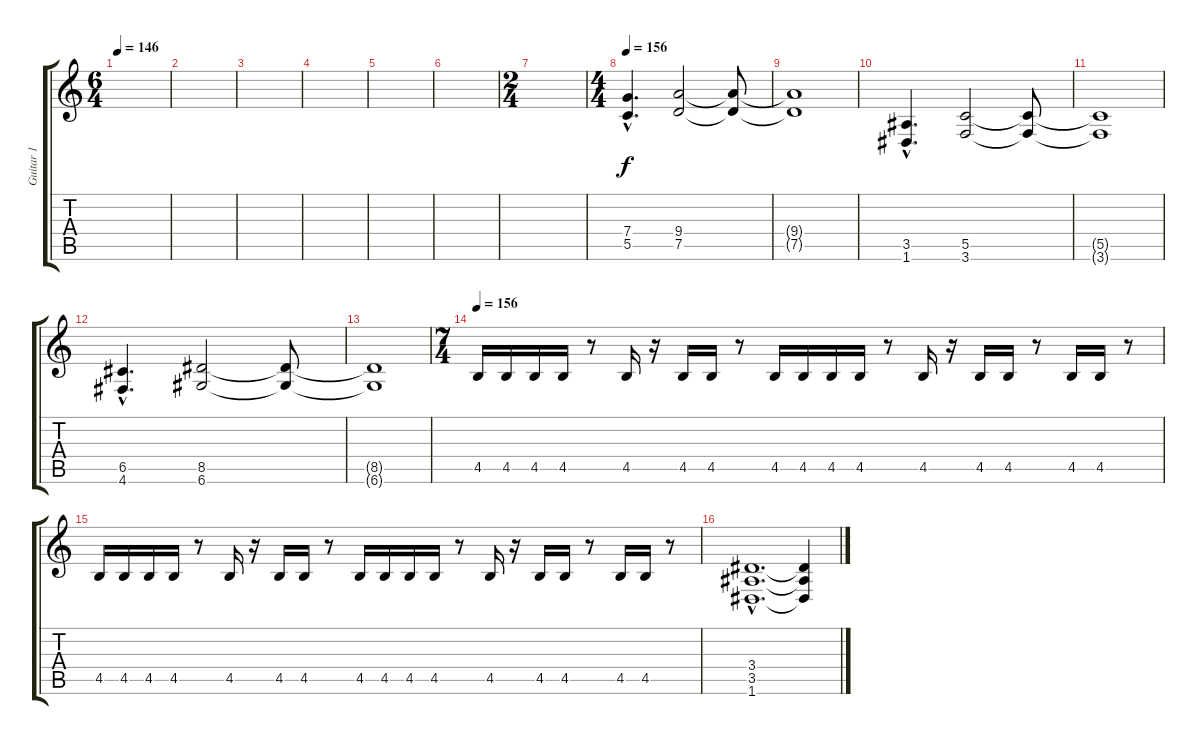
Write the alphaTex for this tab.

\track ("Guitar 1" "Guitar 1") {instrument acousticguitarsteel}
\staff {score tabs}
\tuning (D4 A3 F3 C3 G2 D2) {hide}
\ts (6 4)
\tempo 146
\clef g2
\ks c
|
|
|
|
|
|
\ts (2 4)
|
\ts (4 4)
\tempo 156
(7.4{hac} 5.5{hac}).4{d volume 16 instrument distortionguitar} (9.4 7.5).2 (9.4{t} 7.5{t}).8 |
(9.4{t} 7.5{t}).1 |
(3.5{hac} 1.6{hac}).4{d} (5.5 3.6).2 (5.5{t} 3.6{t}).8 |
(5.5{t} 3.6{t}).1 |
(6.5{hac} 4.6{hac}).4{d} (8.5 6.6).2 (8.5{t} 6.6{t}).8 |
(8.5{t} 6.6{t}).1 |
\ts (7 4)
\tempo 156
4.5.16{volume 15 instrument distortionguitar} 4.5.16 4.5.16 4.5.16 r.8 4.5.16 r.16 4.5.16 4.5.16 r.8 4.5.16 4.5.16 4.5.16 4.5.16 r.8 4.5.16 r.16 4.5.16 4.5.16 r.8 4.5.16 4.5.16 r.8 |
4.5.16 4.5.16 4.5.16 4.5.16 r.8 4.5.16 r.16 4.5.16 4.5.16 r.8 4.5.16 4.5.16 4.5.16 4.5.16 r.8 4.5.16 r.16 4.5.16 4.5.16 r.8 4.5.16 4.5.16 r.8 |
(3.4{hac} 3.5{hac} 1.6{hac}).1{d} (3.4{t} 3.5{t} 1.6{t}).4
